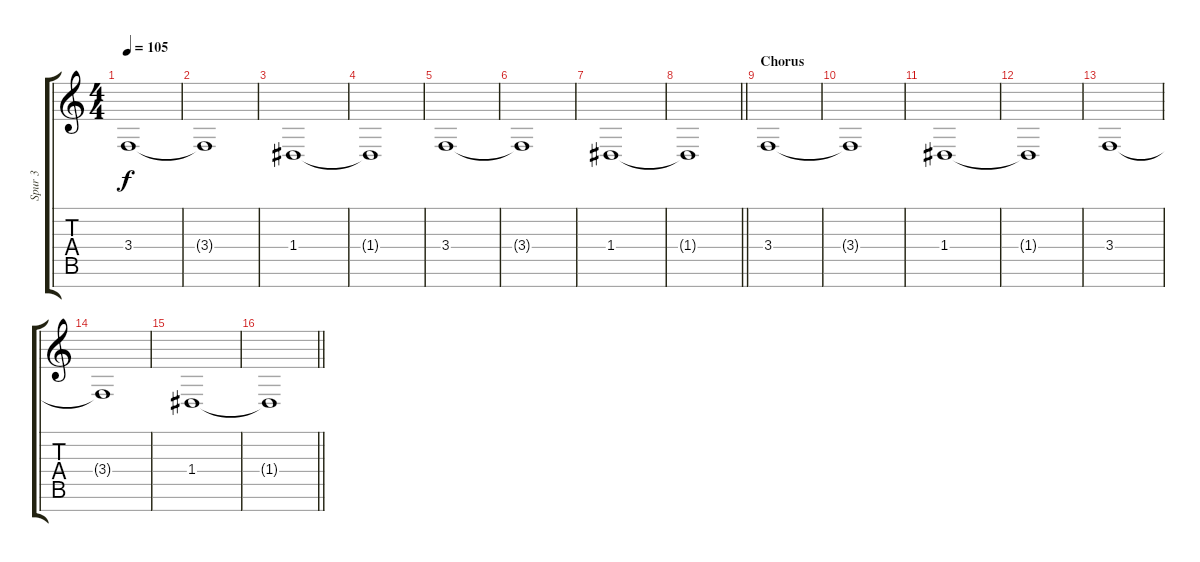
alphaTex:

\track ("Spur 3" "Spur 3") {instrument lead2sawtooth}
\staff {score tabs}
\tuning (E4 B3 G3 D3 A2 E2 B1) {hide}
\ts (4 4)
\tempo 105
\clef g2
\ks c
3.4.1{dy f} |
3.4{t}.1 |
1.4.1 |
1.4{t}.1 |
3.4.1 |
3.4{t}.1 |
1.4.1 |
\barLineRight lightlight
1.4{t}.1 |
\section ("" "Chorus")
3.4.1 |
3.4{t}.1 |
1.4.1 |
1.4{t}.1 |
3.4.1 |
3.4{t}.1 |
1.4.1 |
\barLineRight lightlight
1.4{t}.1
